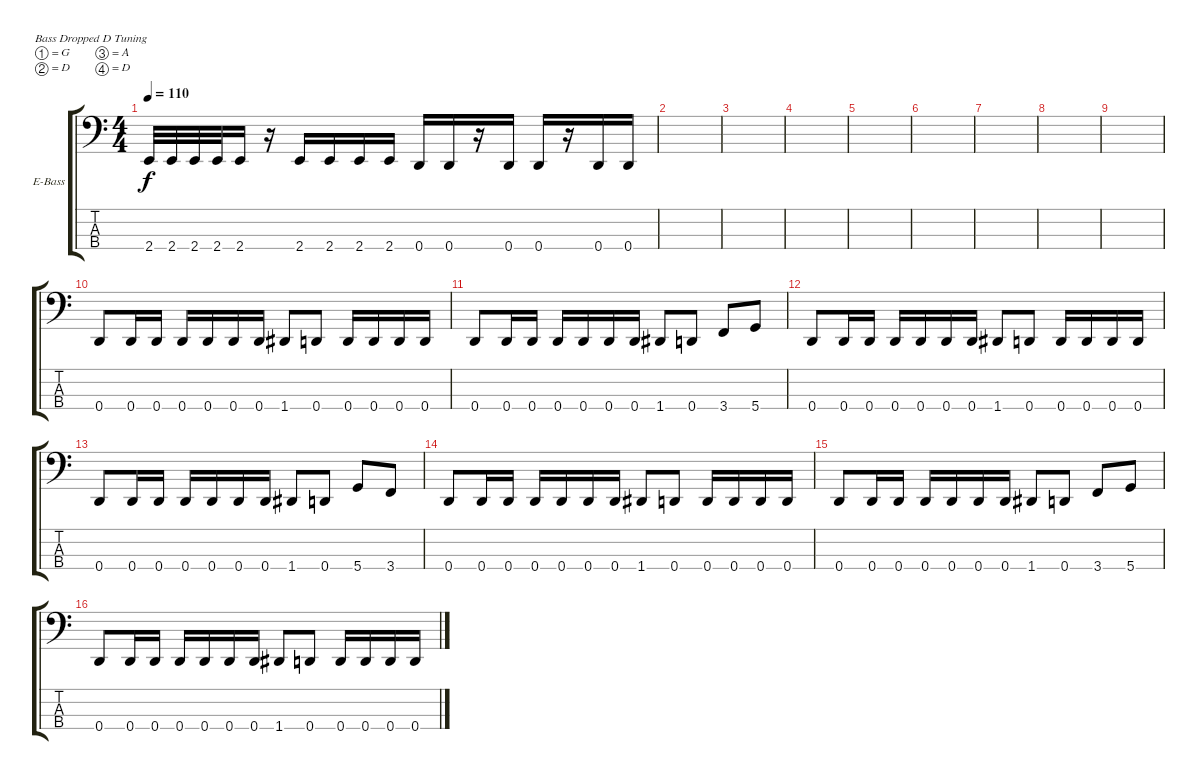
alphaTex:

\bracketExtendMode groupsimilarinstruments
\firstSystemTrackNameOrientation horizontal
\otherSystemsTrackNameOrientation horizontal
\track ("Bass guitar (Oliver)" "E-Bass") {instrument electricbassfinger}
\staff {score tabs}
\tuning (G2 D2 A1 D1)
\ts (4 4)
\tempo 110
\clef f4
\ks c
2.4.32{dy f} 2.4.32 2.4.32 2.4.32 2.4.16 r.16 2.4.16 2.4.16 2.4.16 2.4.16 0.4.16 0.4.16 r.16 0.4.16 0.4.16 r.16 0.4.16 0.4.16 |
|
|
|
|
|
|
|
|
0.4.8 0.4.16 0.4.16 0.4.16 0.4.16 0.4.16 0.4.16 1.4.8 0.4.8 0.4.16 0.4.16 0.4.16 0.4.16 |
0.4.8 0.4.16 0.4.16 0.4.16 0.4.16 0.4.16 0.4.16 1.4.8 0.4.8 3.4.8 5.4.8 |
0.4.8 0.4.16 0.4.16 0.4.16 0.4.16 0.4.16 0.4.16 1.4.8 0.4.8 0.4.16 0.4.16 0.4.16 0.4.16 |
0.4.8 0.4.16 0.4.16 0.4.16 0.4.16 0.4.16 0.4.16 1.4.8 0.4.8 5.4.8 3.4.8 |
0.4.8 0.4.16 0.4.16 0.4.16 0.4.16 0.4.16 0.4.16 1.4.8 0.4.8 0.4.16 0.4.16 0.4.16 0.4.16 |
0.4.8 0.4.16 0.4.16 0.4.16 0.4.16 0.4.16 0.4.16 1.4.8 0.4.8 3.4.8 5.4.8 |
0.4.8 0.4.16 0.4.16 0.4.16 0.4.16 0.4.16 0.4.16 1.4.8 0.4.8 0.4.16 0.4.16 0.4.16 0.4.16
